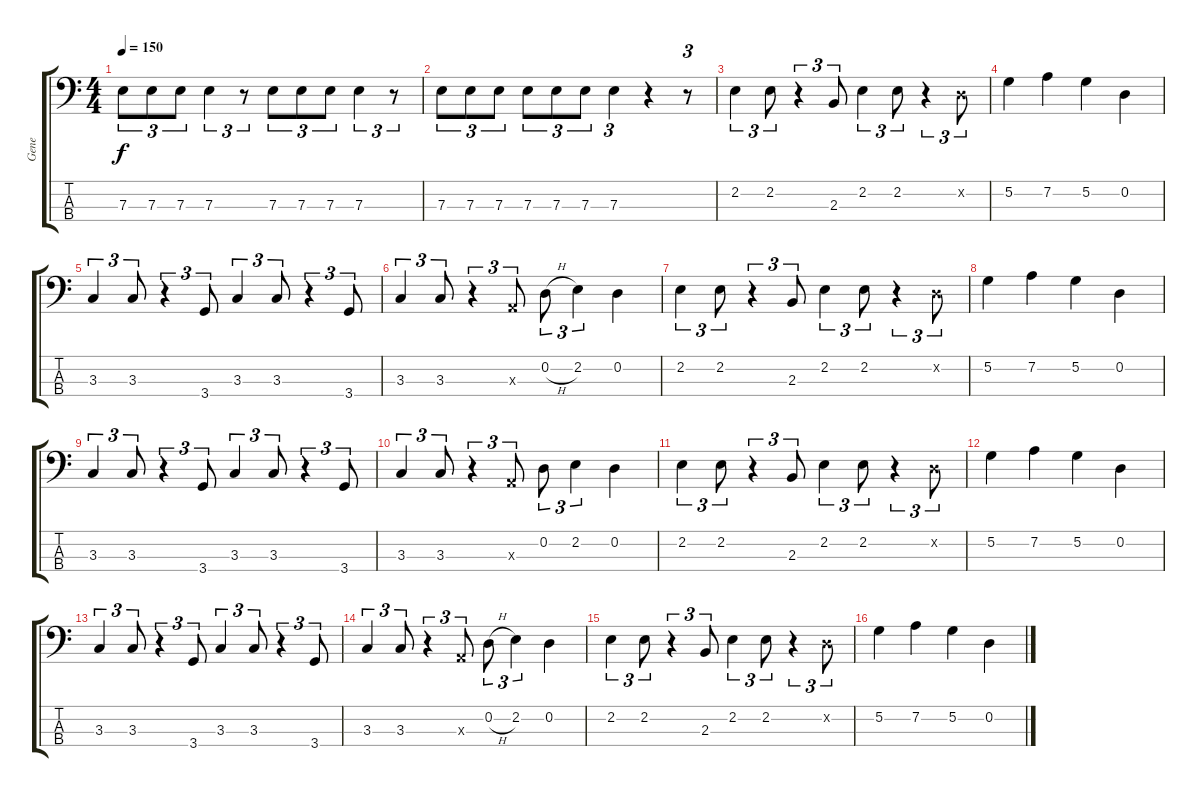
\track ("Gene" "Gene") {instrument electricbasspick}
\staff {score tabs}
\tuning (G2 D2 A1 E1) {hide}
\ts (4 4)
\tempo 150
\clef f4
\ks c
7.3.8{tu (3 2) dy f} 7.3.8{tu (3 2)} 7.3.8{tu (3 2)} 7.3.4{tu (3 2)} r.8{tu (3 2)} 7.3.8{tu (3 2)} 7.3.8{tu (3 2)} 7.3.8{tu (3 2)} 7.3.4{tu (3 2)} r.8{tu (3 2)} |
7.3.8{tu (3 2)} 7.3.8{tu (3 2)} 7.3.8{tu (3 2)} 7.3.8{tu (3 2)} 7.3.8{tu (3 2)} 7.3.8{tu (3 2)} 7.3.4{tu (3 2)} r.4 r.8{tu (3 2)} |
2.2.4{tu (3 2)} 2.2.8{tu (3 2)} r.4{tu (3 2)} 2.3.8{tu (3 2)} 2.2.4{tu (3 2)} 2.2.8{tu (3 2)} r.4{tu (3 2)} 0.2{x}.8{tu (3 2)} |
5.2.4 7.2.4 5.2.4 0.2.4 |
3.3.4{tu (3 2)} 3.3.8{tu (3 2)} r.4{tu (3 2)} 3.4.8{tu (3 2)} 3.3.4{tu (3 2)} 3.3.8{tu (3 2)} r.4{tu (3 2)} 3.4.8{tu (3 2)} |
3.3.4{tu (3 2)} 3.3.8{tu (3 2)} r.4{tu (3 2)} 0.3{x}.8{tu (3 2)} 0.2{h}.8{tu (3 2)} 2.2.4{tu (3 2)} 0.2.4 |
2.2.4{tu (3 2)} 2.2.8{tu (3 2)} r.4{tu (3 2)} 2.3.8{tu (3 2)} 2.2.4{tu (3 2)} 2.2.8{tu (3 2)} r.4{tu (3 2)} 0.2{x}.8{tu (3 2)} |
5.2.4 7.2.4 5.2.4 0.2.4 |
3.3.4{tu (3 2)} 3.3.8{tu (3 2)} r.4{tu (3 2)} 3.4.8{tu (3 2)} 3.3.4{tu (3 2)} 3.3.8{tu (3 2)} r.4{tu (3 2)} 3.4.8{tu (3 2)} |
3.3.4{tu (3 2)} 3.3.8{tu (3 2)} r.4{tu (3 2)} 0.3{x}.8{tu (3 2)} 0.2.8{tu (3 2)} 2.2.4{tu (3 2)} 0.2.4 |
2.2.4{tu (3 2)} 2.2.8{tu (3 2)} r.4{tu (3 2)} 2.3.8{tu (3 2)} 2.2.4{tu (3 2)} 2.2.8{tu (3 2)} r.4{tu (3 2)} 0.2{x}.8{tu (3 2)} |
5.2.4 7.2.4 5.2.4 0.2.4 |
3.3.4{tu (3 2)} 3.3.8{tu (3 2)} r.4{tu (3 2)} 3.4.8{tu (3 2)} 3.3.4{tu (3 2)} 3.3.8{tu (3 2)} r.4{tu (3 2)} 3.4.8{tu (3 2)} |
3.3.4{tu (3 2)} 3.3.8{tu (3 2)} r.4{tu (3 2)} 0.3{x}.8{tu (3 2)} 0.2{h}.8{tu (3 2)} 2.2.4{tu (3 2)} 0.2.4 |
2.2.4{tu (3 2)} 2.2.8{tu (3 2)} r.4{tu (3 2)} 2.3.8{tu (3 2)} 2.2.4{tu (3 2)} 2.2.8{tu (3 2)} r.4{tu (3 2)} 0.2{x}.8{tu (3 2)} |
5.2.4 7.2.4 5.2.4 0.2.4
